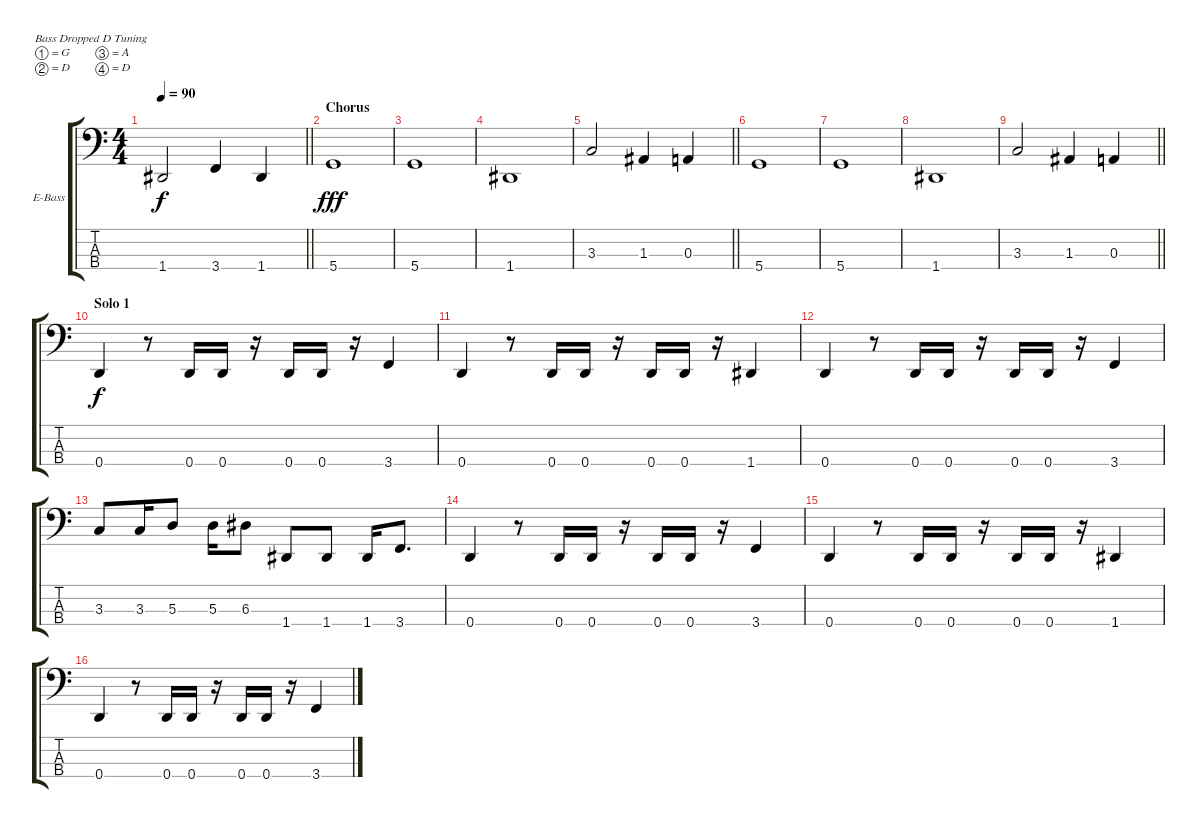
\bracketExtendMode groupsimilarinstruments
\firstSystemTrackNameOrientation horizontal
\otherSystemsTrackNameOrientation horizontal
\track ("Track 8" "E-Bass") {instrument electricbassfinger}
\staff {score tabs}
\tuning (G2 D2 A1 D1)
\ts (4 4)
\tempo 90
\clef f4
\barLineRight lightlight
\ks c
1.4.2{dy f} 3.4.4 1.4.4 |
\section ("" "Chorus")
5.4.1{dy fff} |
5.4.1 |
1.4.1 |
\barLineRight lightlight
3.3.2 1.3.4 0.3.4 |
5.4.1 |
5.4.1 |
1.4.1 |
\barLineRight lightlight
3.3.2 1.3.4 0.3.4 |
\section ("" "Solo 1")
0.4.4{dy f} r.8 0.4.16 0.4.16 r.16 0.4.16 0.4.16 r.16 3.4.4 |
0.4.4 r.8 0.4.16 0.4.16 r.16 0.4.16 0.4.16 r.16 1.4.4 |
0.4.4 r.8 0.4.16 0.4.16 r.16 0.4.16 0.4.16 r.16 3.4.4 |
3.3.8 3.3.16 5.3.8 5.3.16 6.3.8 1.4.8 1.4.8 1.4.16 3.4.8{d} |
0.4.4 r.8 0.4.16 0.4.16 r.16 0.4.16 0.4.16 r.16 3.4.4 |
0.4.4 r.8 0.4.16 0.4.16 r.16 0.4.16 0.4.16 r.16 1.4.4 |
0.4.4 r.8 0.4.16 0.4.16 r.16 0.4.16 0.4.16 r.16 3.4.4
